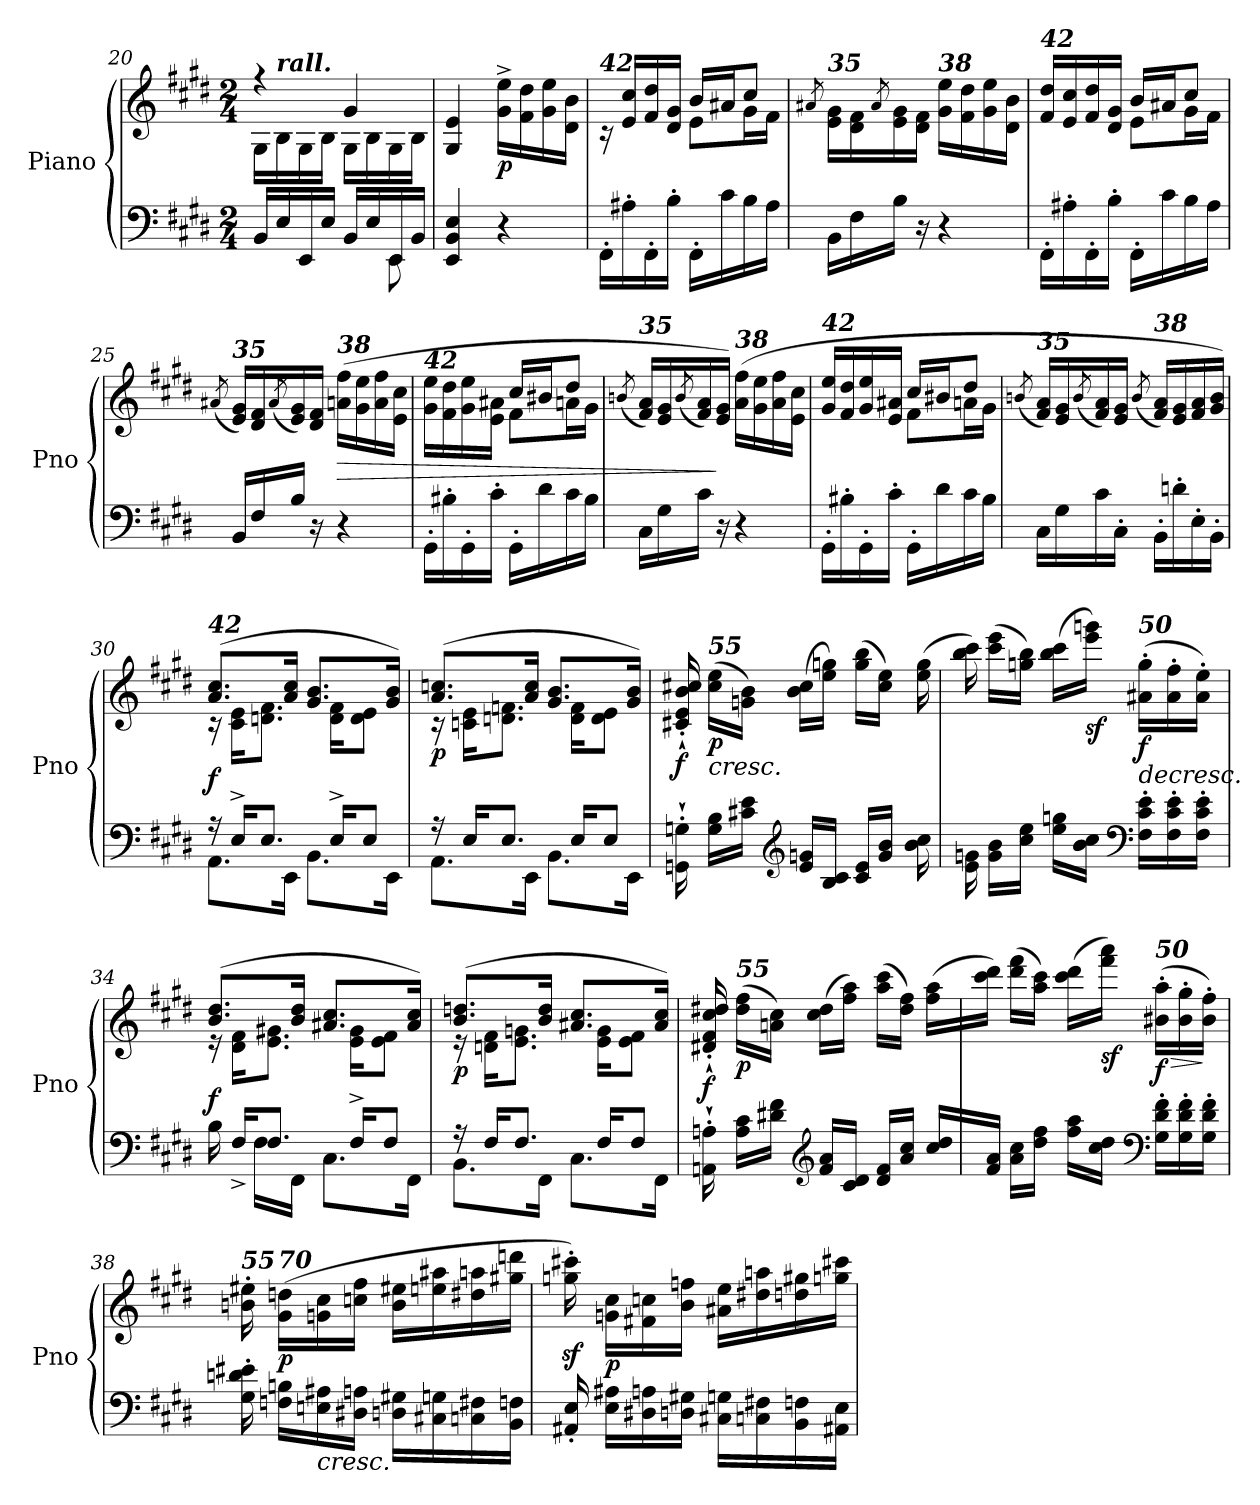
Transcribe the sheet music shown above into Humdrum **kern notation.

**kern	**kern	**dynam
*part1	*part1	*part1
*staff2	*staff1	*staff1/2
*I"Piano	*	*
*I'Pno	*	*
*clefF4	*clefG2	*
*k[f#c#g#d#]	*k[f#c#g#d#]	*
*M2/4	*M2/4	*
=20	=20	=20
*^	*^	*
16BB/LL	4.ryy	16G#\LL	4rff	.
!	!	!LO:TX:a:Bi:t=rall.	!	!
16E/	.	16B\	.	.
16EE/	.	16G#\	.	.
16E/JJ	.	16B\JJ	.	.
16BB/LL	.	16G#\LL	4g#/	.
16E/	.	16B\	.	.
16EE/	8EE\	16G#\	.	.
16BB/JJ	.	16B\JJ	.	.
*v	*v	*	*	*
*	*v	*v	*
=21	=21	=21
4EE/ 4BB/ 4E/	4G#/ 4e/	.
!	!	!LO:DY:b
4r	16g#\^ 16ee\^LL	p
.	16f#\ 16dd#\	.
.	16g#\ 16ee\	.
.	16d#\ 16b\JJ	.
!!LO:LB:g=z
=22	=22	=22
*	*^	*
!	!LO:TX:a:Bi:t=42	!	!
16FF#'\LL	16rc	4ryy	.
16A#X'\	16e/ 16cc#/LL	.	.
16FF#'\	16f#/ 16dd#/	.	.
16B'\JJ	16d#/ 16g#/JJ	.	.
16FF#'\LL	16b/LL	8e\L	.
16c#\	16a#X/J	.	.
16B\	8cc#/J	16g#\L	.
16A#\JJ	.	16f#\JJ	.
*	*v	*v	*
=23	=23	=23
.	8qa#X/	.
!	!LO:TX:a:Bi:t=35	!
16BB\LL	16e\ 16g#\LL	.
16F#\	16d#\ 16f#\	.
*	*MM38	*
.	8qa#/	.
16B\JJ	16e\ 16g#\	.
16r	16d#\ 16f#\JJ	.
!	!LO:TX:a:Bi:t=38	!
4r	16g#\ 16ee\LL	.
.	16f#\ 16dd#\	.
.	16g#\ 16ee\	.
.	16d#\ 16b\JJ	.
=24	=24	=24
*	*^	*
!	!LO:TX:a:Bi:t=42	!	!
16FF#'\LL	16f#/ 16dd#/LL	4ryy	.
16A#X'\	16e/ 16cc#/	.	.
16FF#'\	16f#/ 16dd#/	.	.
16B'\JJ	16d#/ 16g#/JJ	.	.
16FF#'\LL	16b/LL	8e\L	.
16c#\	16a#X/J	.	.
16B\	8cc#/J	16g#\L	.
16A#\JJ	.	16f#\JJ	.
*	*v	*v	*
=25	=25	=25
.	(<8qa#X/	.
!	!LO:TX:a:Bi:t=35	!
16BB/LL	16e/ 16g#/LL)	.
16F#/	16d#/ 16f#/	.
.	(<8qa#/	.
16B/JJ	16e/ 16g#/)	.
16r	16d#/ 16f#/JJ	.
!	!LO:TX:a:Bi:t=38	!
!	!	!LO:HP:b
4r	(>16an\ 16ff#\LL	>
.	16g#\ 16ee\	.
.	16a\ 16ff#\	.
.	16e\ 16cc#\JJ	.
!!LO:LB:g=z
=26	=26	=26
*	*^	*
!	!LO:TX:a:Bi:t=42	!	!
16GG#'\LL	16g#\ 16ee\LL	4ryy	.
16B#X'\	16f#\ 16dd#\	.	.
16GG#'\	16g#\ 16ee\	.	.
16c#'\JJ	16e\ 16a#X\JJ	.	.
16GG#'\LL	16cc#/LL	8f#\L	.
16d#\	16b#X/J	.	.
16c#\	8dd#/J	16an\L	.
16B#\JJ	.	16g#\JJ	.
*	*v	*v	*
=27	=27	=27
.	(>8qbn/	.
!	!LO:TX:a:Bi:t=35	!
16C#\LL	16f#/ 16a/LL)	.
16G#\	16e/ 16g#/	.
.	(>8qb/	.
16c#\JJ	16f#/ 16a/)	.
16r	16e/ 16g#/JJ)	]
!	!LO:TX:a:Bi:t=38	!
4r	(>16a\ 16ff#\LL	.
.	16g#\ 16ee\	.
.	16a\ 16ff#\	.
.	16e\ 16cc#\JJ	.
=28	=28	=28
*	*^	*
!	!LO:TX:a:Bi:t=42	!	!
16GG#'\LL	16g#/ 16ee/LL	4ryy	.
16B#X'\	16f#/ 16dd#/	.	.
16GG#'\	16g#/ 16ee/	.	.
16c#'\JJ	16e/ 16a#X/JJ	.	.
16GG#'\LL	16cc#/LL	8f#\L	.
16d#\	16b#X/J	.	.
16c#\	8dd#/J	16an\L	.
16B#\JJ	.	16g#\JJ	.
*	*v	*v	*
=29	=29	=29
.	(>8qbn/	.
!	!LO:TX:a:Bi:t=35	!
16C#\LL	16f#/ 16a/LL)	.
16G#\	16e/ 16g#/	.
.	(>8qb/	.
16c#\	16f#/ 16a/)	.
16C#'\JJ	16e/ 16g#/JJ	.
.	(>8qb/	.
!	!LO:TX:a:Bi:t=38	!
16BB'\LL	16f#/ 16a/LL)	.
16dn'\	16e/ 16g#/	.
16E'\	16f#/ 16a/	.
16BB'\JJ	16g#/ 16b/JJ)	.
!!LO:LB:g=z
=30	=30	=30
*^	*^	*
!	!	!LO:TX:a:Bi:t=42	!	!
!	!	!	!	!LO:DY:b
16r	8.AA\L	(>8.a/ 8.cc#/L	16r	f
16E^/KL	.	.	16c#\ 16e\KL	.
8.E/J	.	.	8.dn\ 8.f#\J	.
.	16EE\Jk	16a/ 16cc#/Jk	.	.
.	8.BB\L	8.g#/ 8.b/L	.	.
16E^/KL	.	.	16d\ 16f#\KL	.
8E/J	.	.	8d\ 8e\J	.
.	16EE\Jk	16g#/ 16b/Jk)	.	.
=31	=31	=31	=31	=31
!	!	!	!	!LO:DY:b
16r	8.AA\L	(>8.a/ 8.ccn/L	16r	p
16E/KL	.	.	16cn\ 16e\KL	.
8.E/J	.	.	8.dn\ 8.fn\J	.
.	16EE\Jk	16a/ 16cc/Jk	.	.
.	8.BB\L	8.g#/ 8.b/L	.	.
16E/KL	.	.	16d\ 16f\KL	.
8E/J	.	.	8d\ 8e\J	.
.	16EE\Jk	16g#/ 16b/Jk)	.	.
=32	=32	=32	=32	=32
!	!	!	!	!LO:DY:b
16GGn\'` 16Gn\'`	4..ryy	16c#X/'` 16e/'` 16b/'` 16cc#X/'`	4..ryy	f
!	!	!LO:TX:a:Bi:t=55	!	!
!	!	!	!	!LO:HP:b
!	!	!	!	!LO:DY:n=1:b
16G\ 16B\LL	.	(>16cc#\ 16ee\LL	.	< p
16c#X\ 16e\JJ	.	16gn\ 16b\JJ)	.	.
*clefG2	*	*	*	*
16e/ 16gn/LL	.	(>16b\ 16cc#\LL	.	.
16B/ 16c#/JJ	.	16ee\ 16ggn\JJ)	.	.
16c#/ 16e/LL	.	(>16gg\ 16bb\LL	.	.
16g/ 16b/JJ	.	16cc#\ 16ee\JJ)	.	.
16ryy	16b\ 16cc#\	16ryy	(>16ee\ 16gg\	.
!!LO:LB:g=z	!!
=33	=33	=33	=33	=33
16ryy	16e\ 16gn\	16ryy	16bb\ 16ccc#\)	.
16g\ 16b\LL	4..ryy	(>16ccc#\ 16eee\LL	4..ryy	.
16cc#\ 16ee\JJ	.	16ggn\ 16bb\JJ)	.	.
16ee\ 16ggn\LL	.	(>16bb\ 16ccc#\LL	.	.
!	!	!	!	!LO:DY:b
16b\ 16cc#\JJ	.	16eee\ 16gggn\JJ)	.	sf
*clefF4	*	*	*	*
!	!	!LO:TX:a:Bi:t=50	!	!
!	!	!	!	!LO:HP:b
!	!	!	!	!LO:DY:n=1:b
16F#\' 16c#\' 16e\'LL	.	(>16a#X\' 16gg\'LL	.	> f
16F#\' 16c#\' 16e\'	.	16a#\' 16ff#\'	.	.
16F#\' 16c#\' 16e\'JJ	.	16a#\' 16ee\'JJ)	.	[
=34	=34	=34	=34	=34
!	!	!	!	!LO:DY:b
16ryy	16B\	(>8.b/ 8.dd#/L	16r	f
16F#^/KL	16ryy	.	16d#\ 16f#\KL	.
8.F#/J	16F#\LL	.	8.e\ 8.g#X\J	.
.	16FF#\JJ	16b/ 16dd#/Jk	.	.
.	8.C#\L	8.a#X/ 8.cc#/L	.	.
16F#^/KL	.	.	16e\ 16g#\KL	.
8F#/J	.	.	8e\ 8f#\J	.
.	16FF#\Jk	16a#/ 16cc#/Jk)	.	.
=35	=35	=35	=35	=35
!	!	!	!	!LO:DY:b
16r	8.BB\L	(>8.b/ 8.ddn/L	16r	p
16F#/KL	.	.	16dn\ 16f#\KL	.
8.F#/J	.	.	8.e\ 8.gn\J	.
.	16FF#\Jk	16b/ 16dd/Jk	.	.
.	8.C#\L	8.a#X/ 8.cc#/L	.	.
16F#/KL	.	.	16e\ 16g\KL	.
8F#/J	.	.	8e\ 8f#\J	.
.	16FF#\Jk	16a#/ 16cc#/Jk)	.	.
!!LO:PB:g=z	!!
=36	=36	=36	=36	=36
!	!	!	!	!LO:DY:b
16AAn\'` 16An\'`	4..ryy	16d#X/'` 16f#/'` 16cc#/'` 16dd#X/'`	4..ryy	f
!	!	!LO:TX:a:Bi:t=55	!	!
!	!	!	!	!LO:DY:b
16A\ 16c#\LL	.	(>16dd#\ 16ff#\LL	.	p
16d#X\ 16f#\JJ	.	16an\ 16cc#\JJ)	.	.
*clefG2	*	*	*	*
16f#/ 16a/LL	.	(>16cc#\ 16dd#\LL	.	.
16c#/ 16d#/JJ	.	16ff#\ 16aa\JJ)	.	.
16d#/ 16f#/LL	.	(>16aa\ 16ccc#\LL	.	.
16a/ 16cc#/JJ	.	16dd#\ 16ff#\JJ)	.	.
16ryy	16cc#/ 16dd#/LL	16ryy	(>16ff#\ 16aa\LL	.
=37	=37	=37	=37	=37
16ryy	16f#/ 16a/JJ	16ryy	16ccc#\ 16ddd#\JJ)	.
16a\ 16cc#\LL	4..ryy	(>16ddd#\ 16fff#\LL	4..ryy	.
16dd#\ 16ff#\JJ	.	16aa\ 16ccc#\JJ)	.	.
16ff#\ 16aa\LL	.	(>16ccc#\ 16ddd#\LL	.	.
!	!	!	!	!LO:DY:b
16cc#\ 16dd#\JJ	.	16fff#\ 16aaa\JJ)	.	sf
*clefF4	*	*	*	*
!	!	!LO:TX:a:Bi:t=50	!	!
!	!	!	!	!LO:HP:b
!	!	!	!	!LO:DY:n=1:b
16G#\' 16d#\' 16f#\'LL	.	(>16b#X\' 16aa\'LL	.	> f
16G#\' 16d#\' 16f#\'	.	16b#\' 16gg#\'	.	.
16G#\' 16d#\' 16f#\'JJ	.	16b#\' 16ff#\'JJ)	.	]
*v	*v	*	*	*
*	*v	*v	*
=38	=38	=38
!	!LO:TX:a:Bi:t=55	!
16G#\' 16dn\' 16e#X\'	16bn\' 16ee#X\'	.
!	!LO:TX:a:Bi:t=70	!
!	!	!LO:DY:b
16Fn\ 16Bn\LL	(>16g#\ 16ddn\LL	p
!	!	!LO:HP:b=2
16En\ 16A#X\	16gn\ 16cc#\	<
16D#X\ 16An\JJ	16ccn\ 16ff#\JJ	.
16Dn\ 16G#X\LL	16b\ 16ee#X\LL	.
16C#X\ 16Gn\	16een\ 16aa#X\	.
16Cn\ 16F#X\	16dd#X\ 16aan\	.
16BB\ 16Fn\JJ	16gg#X\ 16dddn\JJ	]
!!LO:LB:g=z
=39	=39	=39
16AA#X/' 16E/'	16ggn\z<' 16ccc#X\z<')	.
!	!	!LO:DY:b
16E\ 16A#X\LL	16gn\ 16cc#\LL	p
16D#X\ 16An\	16f#X\ 16ccn\	.
16Dn\ 16G#X\JJ	16b\ 16ffn\JJ	.
16C#X\ 16Gn\LL	16a#X\ 16ee\LL	.
16Cn\ 16F#X\	16dd#X\ 16aan\	.
16BB\ 16Fn\	16ddn\ 16gg#X\	.
16AA#X\ 16E\JJ	16ggn\ 16ccc#X\JJ	[
=	=	=
*-	*-	*-
